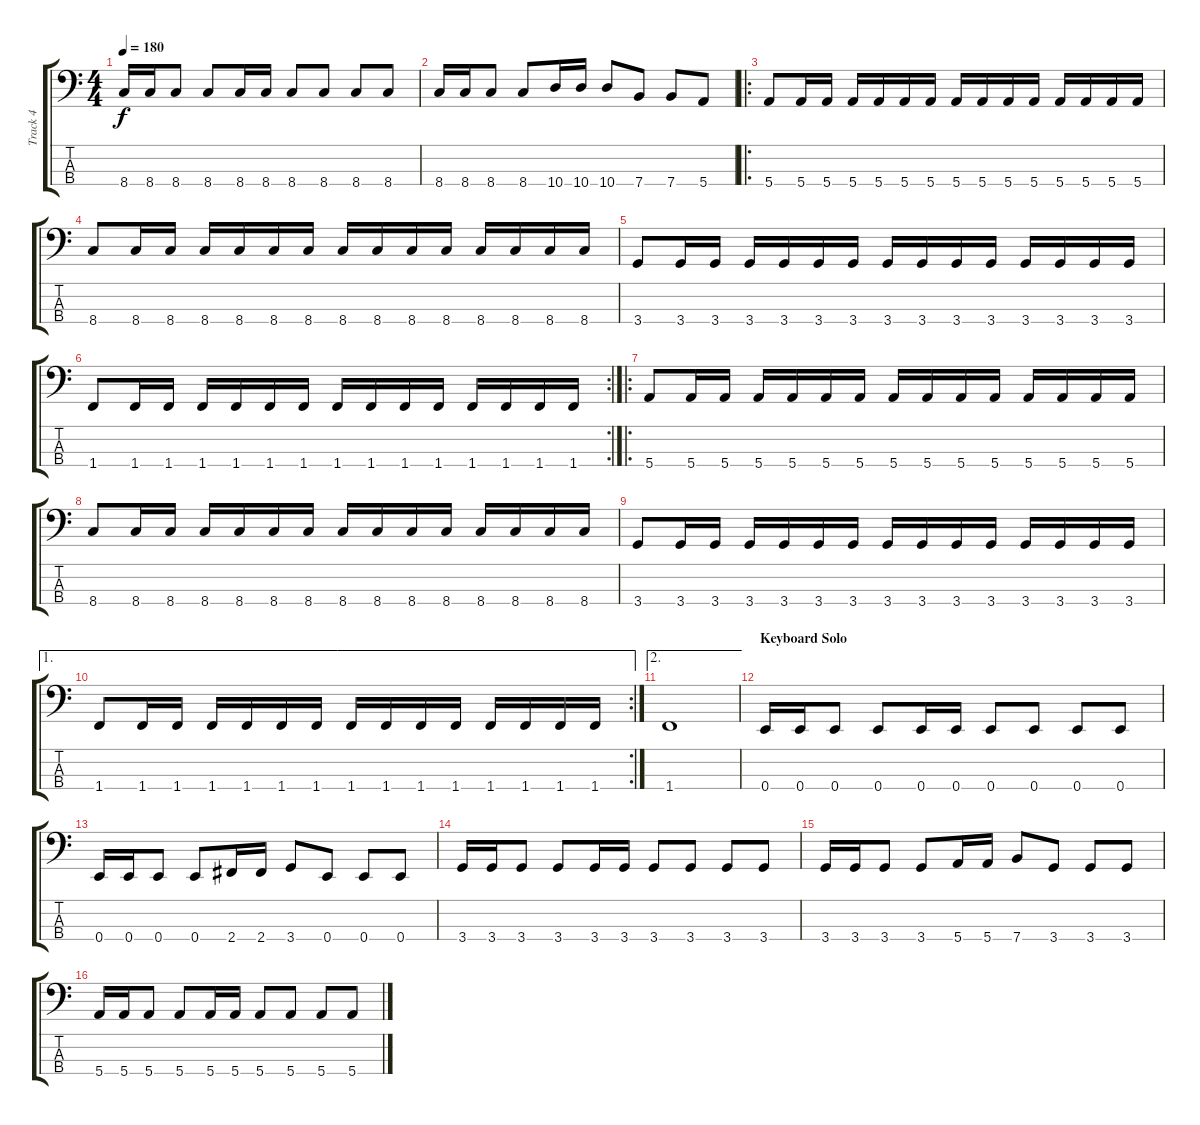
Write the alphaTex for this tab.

\track ("Track 4" "Track 4") {instrument electricbasspick}
\staff {score tabs}
\tuning (G2 D2 A1 E1) {hide}
\ts (4 4)
\tempo 180
\clef f4
\ks c
8.4.16{dy f} 8.4.16 8.4.8 8.4.8 8.4.16 8.4.16 8.4.8 8.4.8 8.4.8 8.4.8 |
8.4.16 8.4.16 8.4.8 8.4.8 10.4.16 10.4.16 10.4.8 7.4.8 7.4.8 5.4.8 |
\ro
5.4.8{instrument electricbasspick} 5.4.16 5.4.16 5.4.16 5.4.16 5.4.16 5.4.16 5.4.16 5.4.16 5.4.16 5.4.16 5.4.16 5.4.16 5.4.16 5.4.16 |
8.4.8 8.4.16 8.4.16 8.4.16 8.4.16 8.4.16 8.4.16 8.4.16 8.4.16 8.4.16 8.4.16 8.4.16 8.4.16 8.4.16 8.4.16 |
3.4.8 3.4.16 3.4.16 3.4.16 3.4.16 3.4.16 3.4.16 3.4.16 3.4.16 3.4.16 3.4.16 3.4.16 3.4.16 3.4.16 3.4.16 |
\rc 2
1.4.8 1.4.16 1.4.16 1.4.16 1.4.16 1.4.16 1.4.16 1.4.16 1.4.16 1.4.16 1.4.16 1.4.16 1.4.16 1.4.16 1.4.16 |
\ro
5.4.8 5.4.16 5.4.16 5.4.16 5.4.16 5.4.16 5.4.16 5.4.16 5.4.16 5.4.16 5.4.16 5.4.16 5.4.16 5.4.16 5.4.16 |
8.4.8 8.4.16 8.4.16 8.4.16 8.4.16 8.4.16 8.4.16 8.4.16 8.4.16 8.4.16 8.4.16 8.4.16 8.4.16 8.4.16 8.4.16 |
3.4.8 3.4.16 3.4.16 3.4.16 3.4.16 3.4.16 3.4.16 3.4.16 3.4.16 3.4.16 3.4.16 3.4.16 3.4.16 3.4.16 3.4.16 |
\ae 1
\rc 2
1.4.8 1.4.16 1.4.16 1.4.16 1.4.16 1.4.16 1.4.16 1.4.16 1.4.16 1.4.16 1.4.16 1.4.16 1.4.16 1.4.16 1.4.16 |
\ae 2
1.4.1 |
\section ("" "Keyboard Solo")
0.4.16{instrument slapbass1} 0.4.16 0.4.8 0.4.8 0.4.16 0.4.16 0.4.8 0.4.8 0.4.8 0.4.8 |
0.4.16 0.4.16 0.4.8 0.4.8 2.4.16 2.4.16 3.4.8 0.4.8 0.4.8 0.4.8 |
3.4.16 3.4.16 3.4.8 3.4.8 3.4.16 3.4.16 3.4.8 3.4.8 3.4.8 3.4.8 |
3.4.16 3.4.16 3.4.8 3.4.8 5.4.16 5.4.16 7.4.8 3.4.8 3.4.8 3.4.8 |
5.4.16 5.4.16 5.4.8 5.4.8 5.4.16 5.4.16 5.4.8 5.4.8 5.4.8 5.4.8
